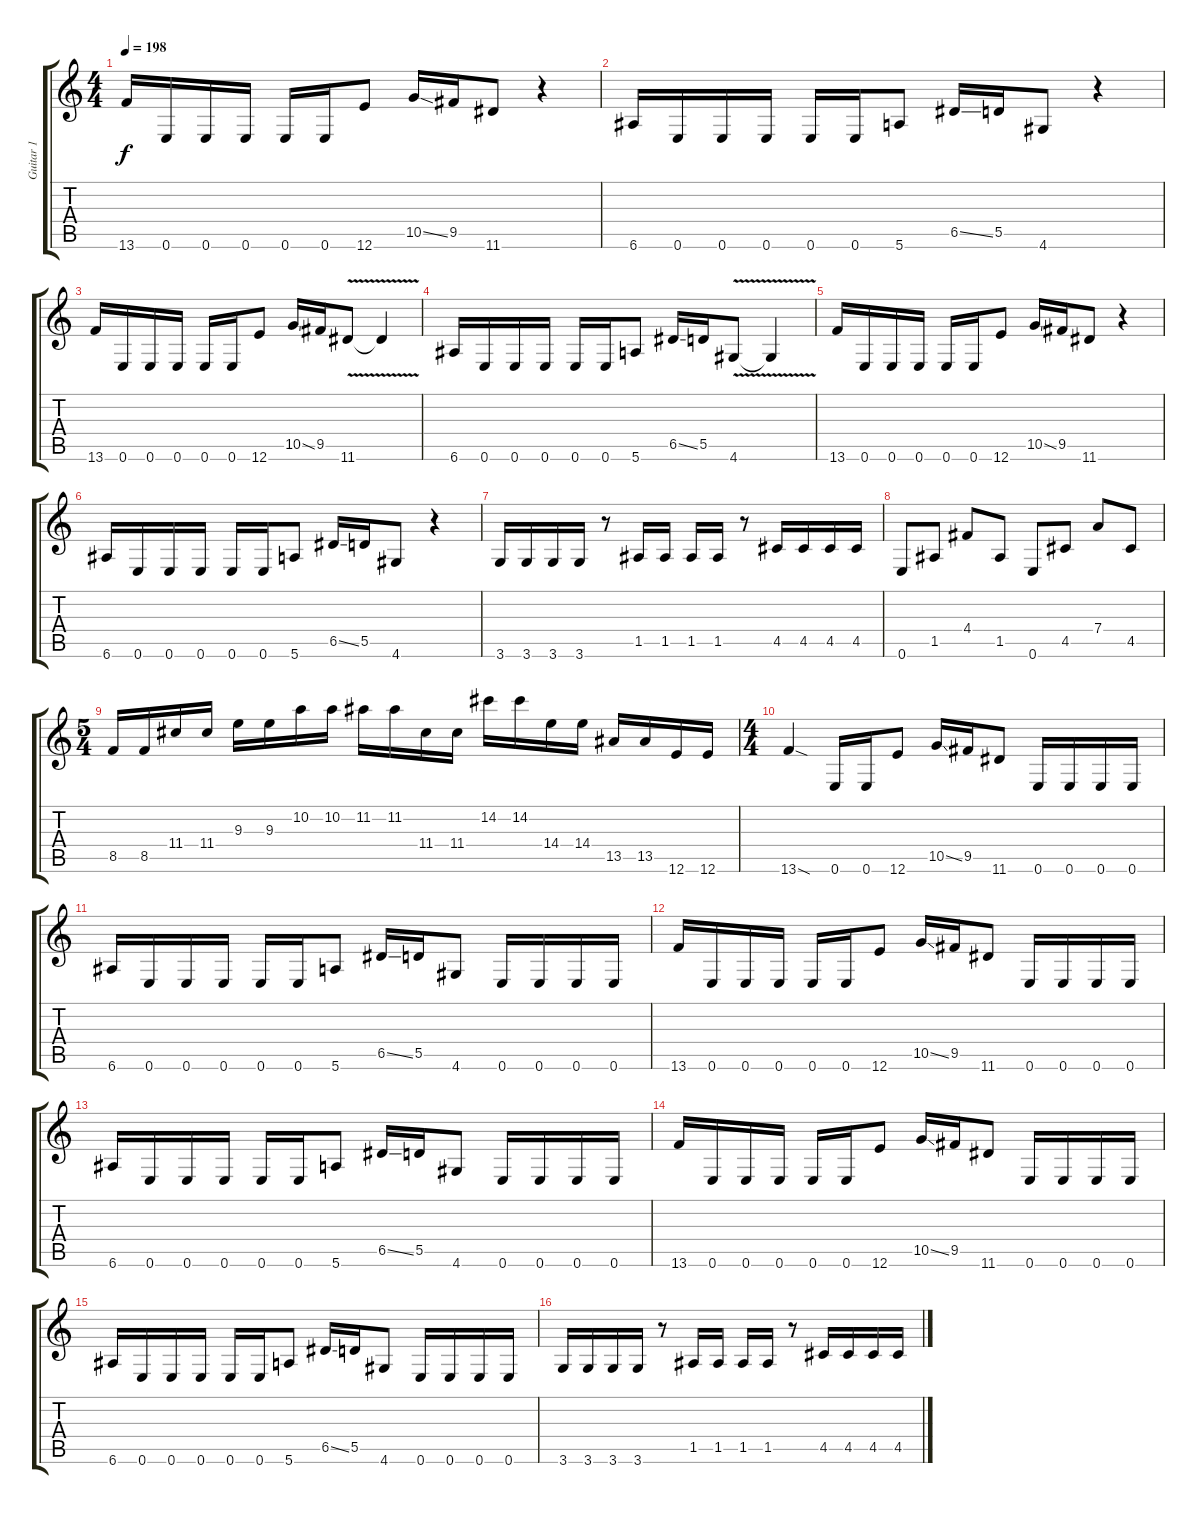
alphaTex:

\track ("Guitar 1" "Guitar 1") {instrument distortionguitar}
\staff {score tabs}
\tuning (E4 B3 G3 D3 A2 E2) {hide}
\ts (4 4)
\tempo 198
\clef g2
\ks c
13.6.16{dy f instrument distortionguitar} 0.6.16 0.6.16 0.6.16 0.6.16 0.6.16 12.6.8 10.5{ss}.16 9.5.16 11.6.8 r.4 |
6.6.16 0.6.16 0.6.16 0.6.16 0.6.16 0.6.16 5.6.8 6.5{ss}.16 5.5.16 4.6.8 r.4 |
13.6.16 0.6.16 0.6.16 0.6.16 0.6.16 0.6.16 12.6.8 10.5{ss}.16 9.5.16 11.6{v}.8 11.6{t}.4 |
6.6.16 0.6.16 0.6.16 0.6.16 0.6.16 0.6.16 5.6.8 6.5{ss}.16 5.5.16 4.6{v}.8 4.6{t}.4 |
13.6.16 0.6.16 0.6.16 0.6.16 0.6.16 0.6.16 12.6.8 10.5{ss}.16 9.5.16 11.6.8 r.4 |
6.6.16 0.6.16 0.6.16 0.6.16 0.6.16 0.6.16 5.6.8 6.5{ss}.16 5.5.16 4.6.8 r.4 |
3.6.16 3.6.16 3.6.16 3.6.16 r.8 1.5.16 1.5.16 1.5.16 1.5.16 r.8 4.5.16 4.5.16 4.5.16 4.5.16 |
0.6.8 1.5.8 4.4.8 1.5.8 0.6.8 4.5.8 7.4.8 4.5.8 |
\ts (5 4)
8.5.16 8.5.16 11.4.16 11.4.16 9.3.16 9.3.16 10.2.16 10.2.16 11.2.16 11.2.16 11.4.16 11.4.16 14.2.16 14.2.16 14.4.16 14.4.16 13.5.16 13.5.16 12.6.16 12.6.16 |
\ts (4 4)
13.6{sod}.4 0.6.16 0.6.16 12.6.8 10.5{ss}.16 9.5.16 11.6.8 0.6.16 0.6.16 0.6.16 0.6.16 |
6.6.16 0.6.16 0.6.16 0.6.16 0.6.16 0.6.16 5.6.8 6.5{ss}.16 5.5.16 4.6.8 0.6.16 0.6.16 0.6.16 0.6.16 |
13.6.16 0.6.16 0.6.16 0.6.16 0.6.16 0.6.16 12.6.8 10.5{ss}.16 9.5.16 11.6.8 0.6.16 0.6.16 0.6.16 0.6.16 |
6.6.16 0.6.16 0.6.16 0.6.16 0.6.16 0.6.16 5.6.8 6.5{ss}.16 5.5.16 4.6.8 0.6.16 0.6.16 0.6.16 0.6.16 |
13.6.16 0.6.16 0.6.16 0.6.16 0.6.16 0.6.16 12.6.8 10.5{ss}.16 9.5.16 11.6.8 0.6.16 0.6.16 0.6.16 0.6.16 |
6.6.16 0.6.16 0.6.16 0.6.16 0.6.16 0.6.16 5.6.8 6.5{ss}.16 5.5.16 4.6.8 0.6.16 0.6.16 0.6.16 0.6.16 |
3.6.16 3.6.16 3.6.16 3.6.16 r.8 1.5.16 1.5.16 1.5.16 1.5.16 r.8 4.5.16 4.5.16 4.5.16 4.5.16
